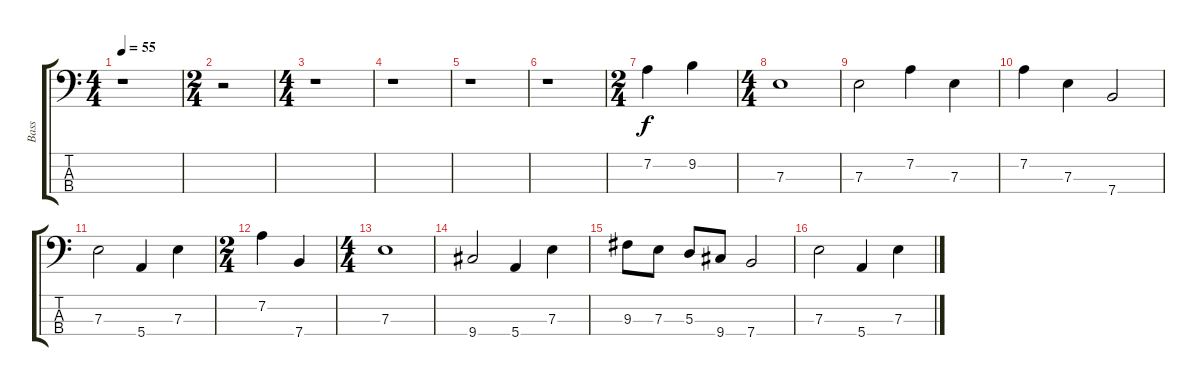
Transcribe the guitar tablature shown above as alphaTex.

\track ("Bass" "Bass") {instrument electricbassfinger}
\staff {score tabs}
\tuning (G2 D2 A1 E1) {hide}
\ts (4 4)
\tempo 55
\clef f4
\ks c
r.1{dy f} |
\ts (2 4)
r.2 |
\ts (4 4)
r.1 |
r.1 |
r.1 |
r.1 |
\ts (2 4)
7.2.4 9.2.4 |
\ts (4 4)
7.3.1 |
7.3.2 7.2.4 7.3.4 |
7.2.4 7.3.4 7.4.2 |
7.3.2 5.4.4 7.3.4 |
\ts (2 4)
7.2.4 7.4.4 |
\ts (4 4)
7.3.1 |
9.4.2 5.4.4 7.3.4 |
9.3.8 7.3.8 5.3.8 9.4.8 7.4.2 |
7.3.2 5.4.4 7.3.4
